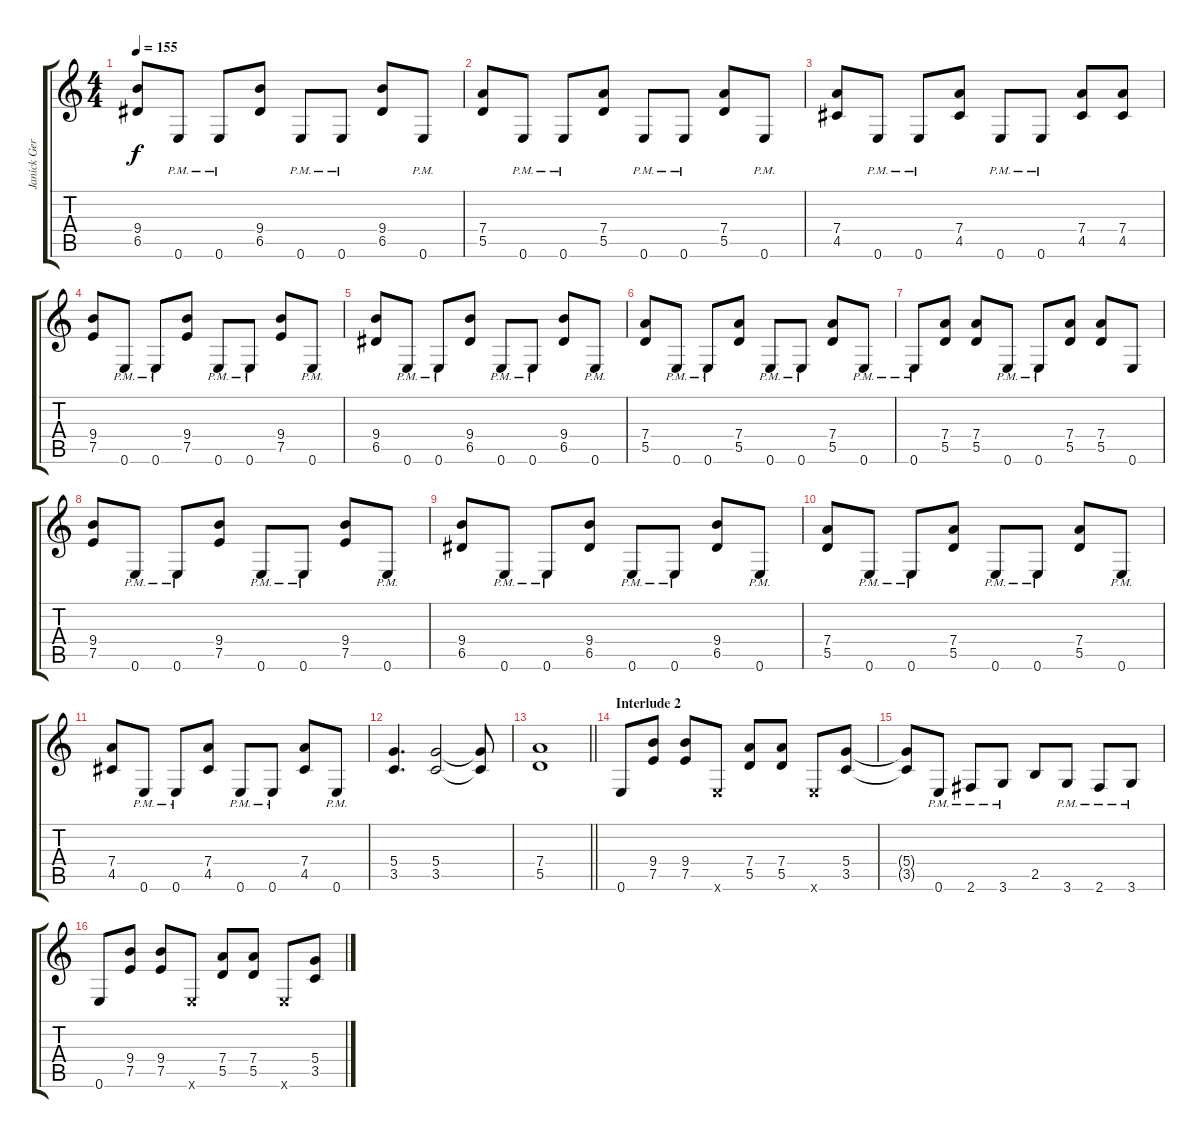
\track ("Janick Gers" "Janick Ger") {instrument overdrivenguitar}
\staff {score tabs}
\tuning (E4 B3 G3 D3 A2 E2) {hide}
\ts (4 4)
\tempo 155
\clef g2
\ks c
(9.4 6.5).8{dy f} 0.6{pm}.8 0.6{pm}.8 (9.4 6.5).8 0.6{pm}.8 0.6{pm}.8 (9.4 6.5).8 0.6{pm}.8 |
(7.4 5.5).8 0.6{pm}.8 0.6{pm}.8 (7.4 5.5).8 0.6{pm}.8 0.6{pm}.8 (7.4 5.5).8 0.6{pm}.8 |
(7.4 4.5).8 0.6{pm}.8 0.6{pm}.8 (7.4 4.5).8 0.6{pm}.8 0.6{pm}.8 (7.4 4.5).8 (7.4 4.5).8 |
(9.4 7.5).8 0.6{pm}.8 0.6{pm}.8 (9.4 7.5).8 0.6{pm}.8 0.6{pm}.8 (9.4 7.5).8 0.6{pm}.8 |
(9.4 6.5).8 0.6{pm}.8 0.6{pm}.8 (9.4 6.5).8 0.6{pm}.8 0.6{pm}.8 (9.4 6.5).8 0.6{pm}.8 |
(7.4 5.5).8 0.6{pm}.8 0.6{pm}.8 (7.4 5.5).8 0.6{pm}.8 0.6{pm}.8 (7.4 5.5).8 0.6{pm}.8 |
0.6{pm}.8 (7.4 5.5).8 (7.4 5.5).8 0.6{pm}.8 0.6{pm}.8 (7.4 5.5).8 (7.4 5.5).8 0.6.8 |
(9.4 7.5).8 0.6{pm}.8 0.6{pm}.8 (9.4 7.5).8 0.6{pm}.8 0.6{pm}.8 (9.4 7.5).8 0.6{pm}.8 |
(9.4 6.5).8 0.6{pm}.8 0.6{pm}.8 (9.4 6.5).8 0.6{pm}.8 0.6{pm}.8 (9.4 6.5).8 0.6{pm}.8 |
(7.4 5.5).8 0.6{pm}.8 0.6{pm}.8 (7.4 5.5).8 0.6{pm}.8 0.6{pm}.8 (7.4 5.5).8 0.6{pm}.8 |
(7.4 4.5).8 0.6{pm}.8 0.6{pm}.8 (7.4 4.5).8 0.6{pm}.8 0.6{pm}.8 (7.4 4.5).8 0.6{pm}.8 |
(5.4 3.5).4{d} (5.4 3.5).2 (5.4{t} 3.5{t}).8 |
\barLineRight lightlight
(7.4 5.5).1 |
\section ("" "Interlude 2")
0.6.8 (9.4 7.5).8 (9.4 7.5).8 0.6{x}.8 (7.4 5.5).8 (7.4 5.5).8 0.6{x}.8 (5.4 3.5).8 |
(5.4{t} 3.5{t}).8 0.6{pm}.8 2.6{pm}.8 3.6{pm}.8 2.5.8 3.6{pm}.8 2.6{pm}.8 3.6{pm}.8 |
0.6.8 (9.4 7.5).8 (9.4 7.5).8 0.6{x}.8 (7.4 5.5).8 (7.4 5.5).8 0.6{x}.8 (5.4 3.5).8
